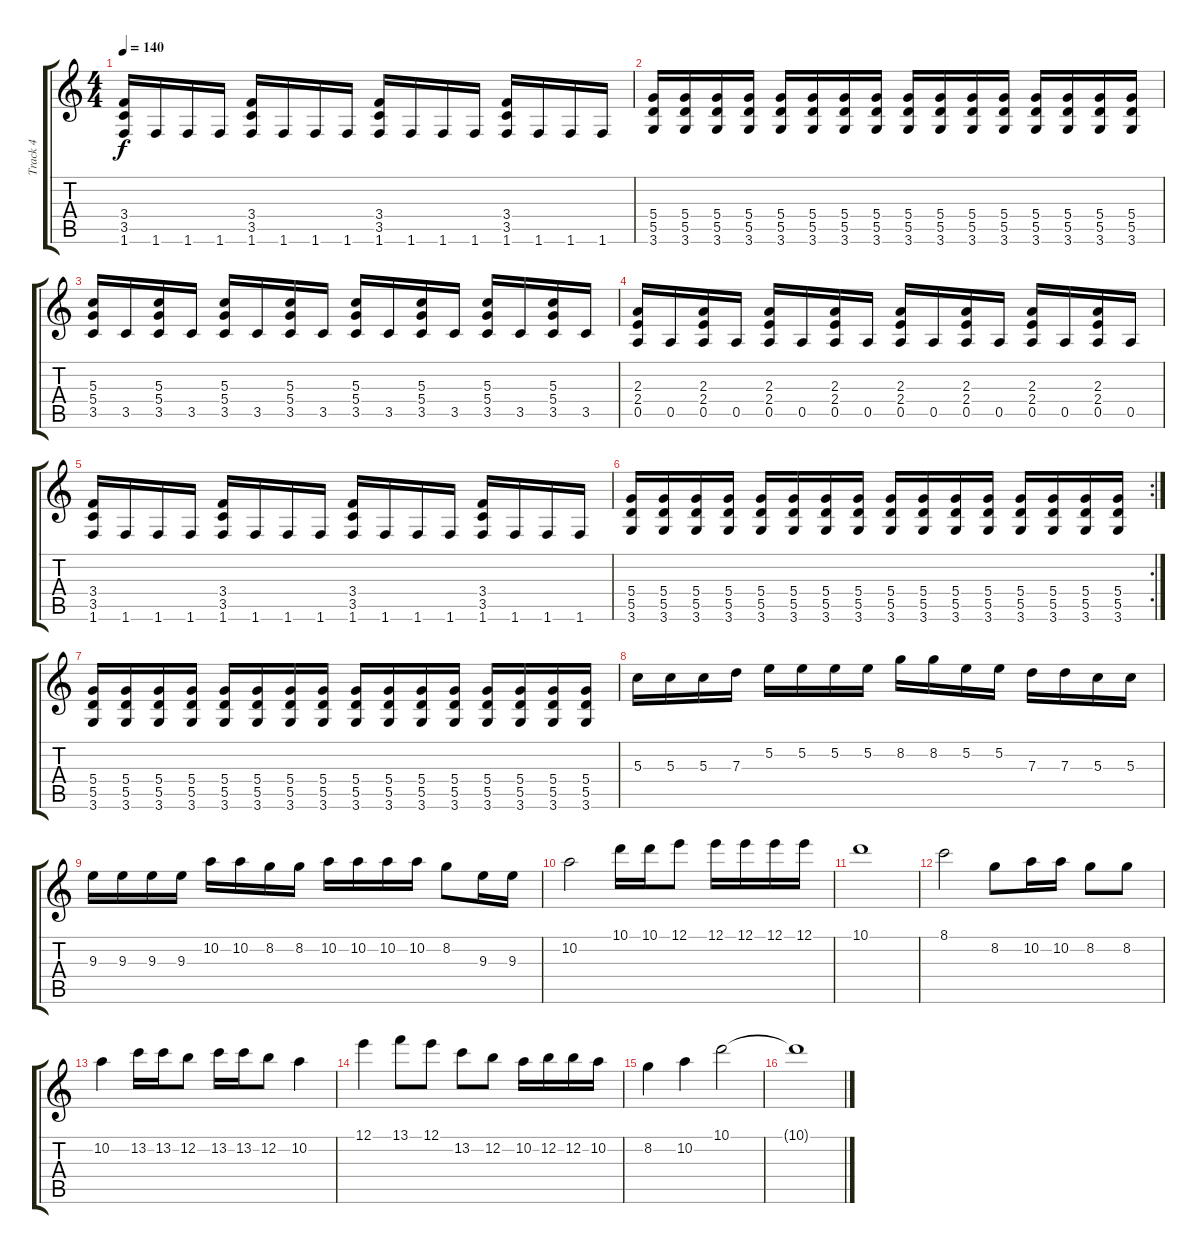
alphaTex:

\track ("Track 4" "Track 4") {instrument distortionguitar}
\staff {score tabs}
\tuning (E4 B3 G3 D3 A2 E2) {hide}
\ts (4 4)
\tempo 140
\clef g2
\ks c
(3.4 3.5 1.6).16{dy f} 1.6.16 1.6.16 1.6.16 (3.4 3.5 1.6).16 1.6.16 1.6.16 1.6.16 (3.4 3.5 1.6).16 1.6.16 1.6.16 1.6.16 (3.4 3.5 1.6).16 1.6.16 1.6.16 1.6.16 |
(5.4 5.5 3.6).16 (5.4 5.5 3.6).16 (5.4 5.5 3.6).16 (5.4 5.5 3.6).16 (5.4 5.5 3.6).16 (5.4 5.5 3.6).16 (5.4 5.5 3.6).16 (5.4 5.5 3.6).16 (5.4 5.5 3.6).16 (5.4 5.5 3.6).16 (5.4 5.5 3.6).16 (5.4 5.5 3.6).16 (5.4 5.5 3.6).16 (5.4 5.5 3.6).16 (5.4 5.5 3.6).16 (5.4 5.5 3.6).16 |
(5.3 5.4 3.5).16 3.5.16 (5.3 5.4 3.5).16 3.5.16 (5.3 5.4 3.5).16 3.5.16 (5.3 5.4 3.5).16 3.5.16 (5.3 5.4 3.5).16 3.5.16 (5.3 5.4 3.5).16 3.5.16 (5.3 5.4 3.5).16 3.5.16 (5.3 5.4 3.5).16 3.5.16 |
(2.3 2.4 0.5).16 0.5.16 (2.3 2.4 0.5).16 0.5.16 (2.3 2.4 0.5).16 0.5.16 (2.3 2.4 0.5).16 0.5.16 (2.3 2.4 0.5).16 0.5.16 (2.3 2.4 0.5).16 0.5.16 (2.3 2.4 0.5).16 0.5.16 (2.3 2.4 0.5).16 0.5.16 |
(3.4 3.5 1.6).16 1.6.16 1.6.16 1.6.16 (3.4 3.5 1.6).16 1.6.16 1.6.16 1.6.16 (3.4 3.5 1.6).16 1.6.16 1.6.16 1.6.16 (3.4 3.5 1.6).16 1.6.16 1.6.16 1.6.16 |
\rc 2
(5.4 5.5 3.6).16 (5.4 5.5 3.6).16 (5.4 5.5 3.6).16 (5.4 5.5 3.6).16 (5.4 5.5 3.6).16 (5.4 5.5 3.6).16 (5.4 5.5 3.6).16 (5.4 5.5 3.6).16 (5.4 5.5 3.6).16 (5.4 5.5 3.6).16 (5.4 5.5 3.6).16 (5.4 5.5 3.6).16 (5.4 5.5 3.6).16 (5.4 5.5 3.6).16 (5.4 5.5 3.6).16 (5.4 5.5 3.6).16 |
(5.4 5.5 3.6).16 (5.4 5.5 3.6).16 (5.4 5.5 3.6).16 (5.4 5.5 3.6).16 (5.4 5.5 3.6).16 (5.4 5.5 3.6).16 (5.4 5.5 3.6).16 (5.4 5.5 3.6).16 (5.4 5.5 3.6).16 (5.4 5.5 3.6).16 (5.4 5.5 3.6).16 (5.4 5.5 3.6).16 (5.4 5.5 3.6).16 (5.4 5.5 3.6).16 (5.4 5.5 3.6).16 (5.4 5.5 3.6).16 |
5.3.16 5.3.16 5.3.16 7.3.16 5.2.16 5.2.16 5.2.16 5.2.16 8.2.16 8.2.16 5.2.16 5.2.16 7.3.16 7.3.16 5.3.16 5.3.16 |
9.3.16 9.3.16 9.3.16 9.3.16 10.2.16 10.2.16 8.2.16 8.2.16 10.2.16 10.2.16 10.2.16 10.2.16 8.2.8 9.3.16 9.3.16 |
10.2.2 10.1.16 10.1.16 12.1.8 12.1.16 12.1.16 12.1.16 12.1.16 |
10.1.1 |
8.1.2 8.2.8 10.2.16 10.2.16 8.2.8 8.2.8 |
10.2.4 13.2.16 13.2.16 12.2.8 13.2.16 13.2.16 12.2.8 10.2.4 |
12.1.4 13.1.8 12.1.8 13.2.8 12.2.8 10.2.16 12.2.16 12.2.16 10.2.16 |
8.2.4 10.2.4 10.1.2 |
10.1{t}.1
